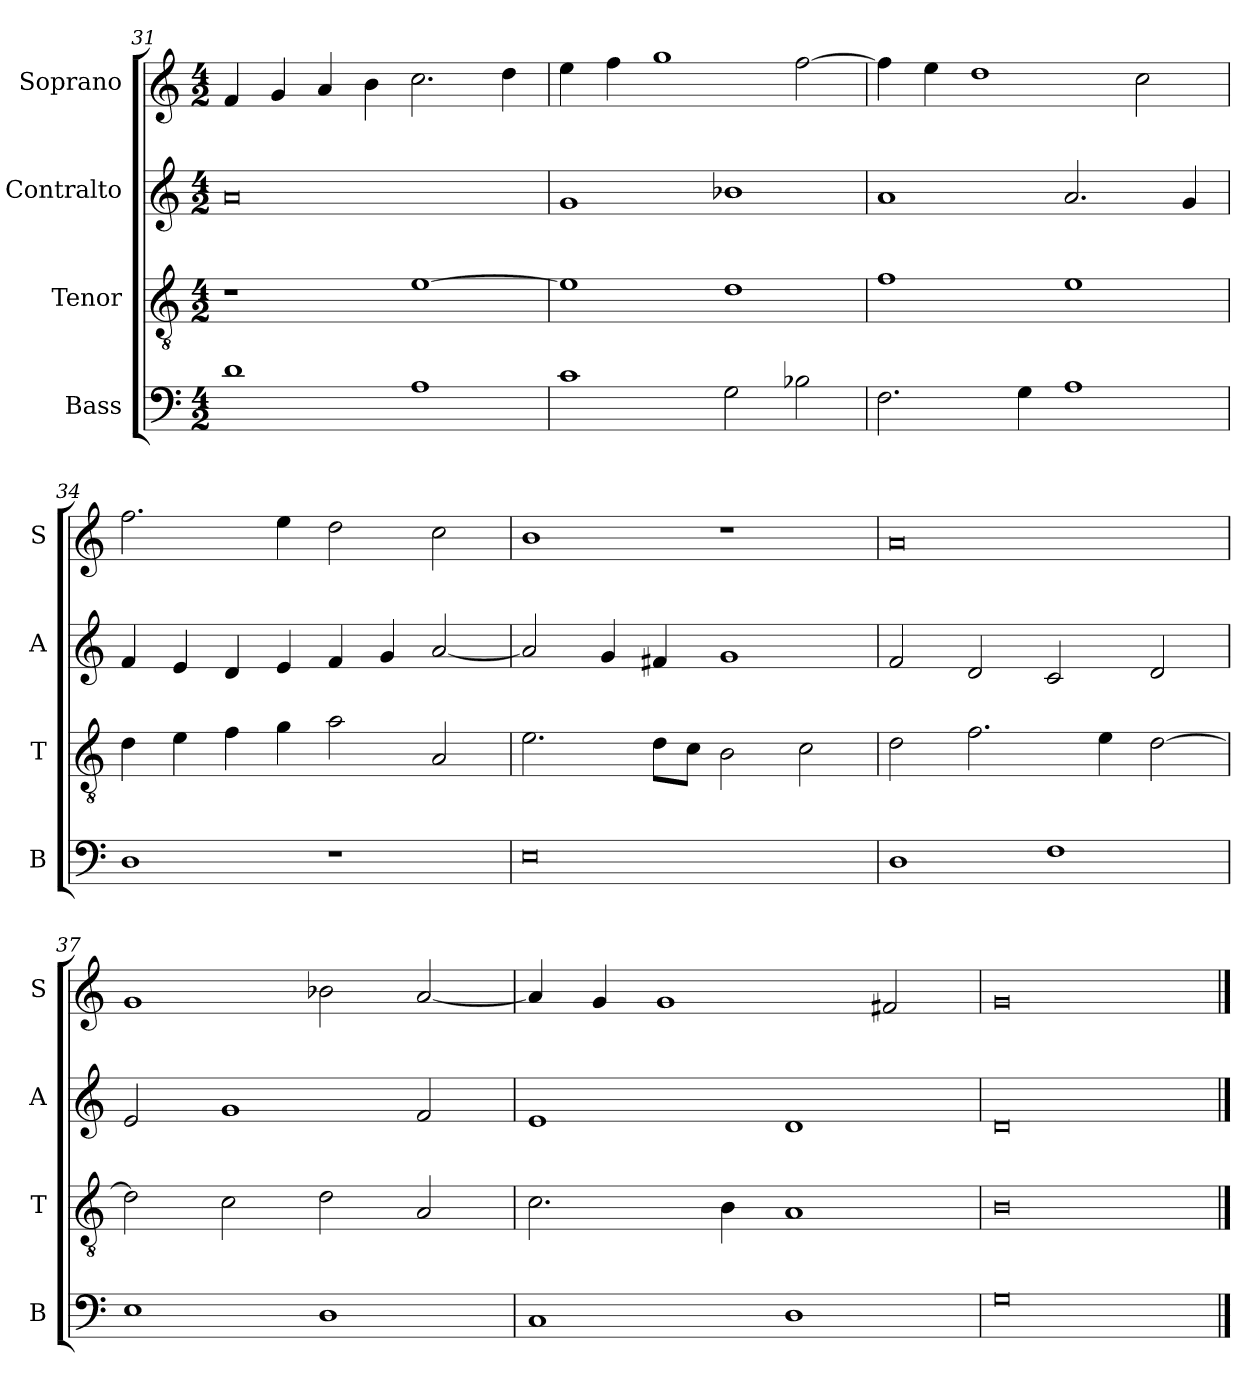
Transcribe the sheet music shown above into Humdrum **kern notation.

**kern	**kern	**kern	**kern
*part4	*part3	*part2	*part1
*staff4	*staff3	*staff2	*staff1
*I"Bass	*I"Tenor	*I"Contralto	*I"Soprano
*I'B	*I'T	*I'A	*I'S
*clefF4	*clefGv2	*clefG2	*clefG2
*k[]	*k[]	*k[]	*k[]
*G:mix	*G:mix	*G:mix	*G:mix
*M4/2	*M4/2	*M4/2	*M4/2
=31	=31	=31	=31
1d	1r	0a	4f
.	.	.	4g
.	.	.	4a
.	.	.	4b
1A	[1e	.	2.cc
.	.	.	4dd
=32	=32	=32	=32
1c	1e]	1g	4ee
.	.	.	4ff
.	.	.	1gg
2G	1d	1b-X	.
2B-X	.	.	[2ff
=33	=33	=33	=33
2.F	1f	1a	4ff]
.	.	.	4ee
.	.	.	1dd
4G	.	.	.
1A	1e	2.a	.
.	.	.	2cc
.	.	4g	.
=34	=34	=34	=34
1D	4d	4f	2.ff
.	4e	4e	.
.	4f	4d	.
.	4g	4e	4ee
1r	2a	4f	2dd
.	.	4g	.
.	2A	[2a	2cc
=35	=35	=35	=35
0E	2.e	2a]	1b
.	.	4g	.
.	8d\L	4f#X	.
.	8c\J	.	.
.	2B	1g	1r
.	2c	.	.
=36	=36	=36	=36
1D	2d	2f	0a
.	2.f	2d	.
1F	.	2c	.
.	4e	.	.
.	[2d	2d	.
=37	=37	=37	=37
1E	2d]	2e	1g
.	2c	1g	.
1D	2d	.	2b-X
.	2A	2f	[2a
=38	=38	=38	=38
1C	2.c	1e	4a]
.	.	.	4g
.	.	.	1g
.	4B	.	.
1D	1A	1d	.
.	.	.	2f#X
=39	=39	=39	=39
0G	0B	0d	0g
==	==	==	==
*-	*-	*-	*-
